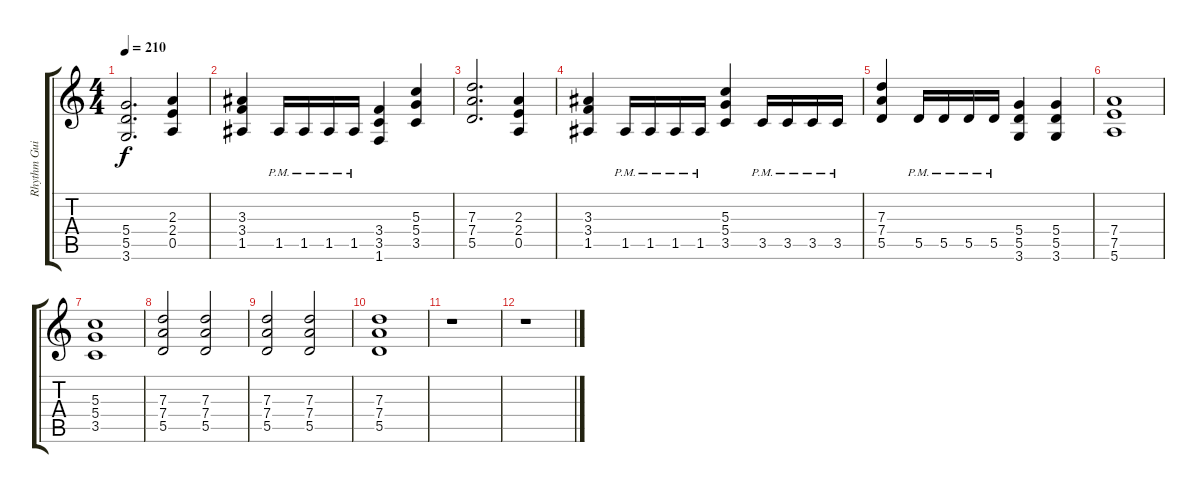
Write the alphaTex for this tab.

\track ("Rhythm Guitar Left" "Rhythm Gui") {instrument distortionguitar}
\staff {score tabs}
\tuning (E4 B3 G3 D3 A2 E2) {hide}
\ts (4 4)
\tempo 210
\clef g2
\ks c
(5.4 5.5 3.6).2{d dy f} (2.3 2.4 0.5).4 |
(3.3 3.4 1.5).4 1.5{pm}.16 1.5{pm}.16 1.5{pm}.16 1.5{pm}.16 (3.4 3.5 1.6).4 (5.3 5.4 3.5).4 |
(7.3 7.4 5.5).2{d} (2.3 2.4 0.5).4 |
(3.3 3.4 1.5).4 1.5{pm}.16 1.5{pm}.16 1.5{pm}.16 1.5{pm}.16 (5.3 5.4 3.5).4 3.5{pm}.16 3.5{pm}.16 3.5{pm}.16 3.5{pm}.16 |
(7.3 7.4 5.5).4 5.5{pm}.16 5.5{pm}.16 5.5{pm}.16 5.5{pm}.16 (5.4 5.5 3.6).4 (5.4 5.5 3.6).4 |
(7.4 7.5 5.6).1 |
(5.3 5.4 3.5).1 |
(7.3 7.4 5.5).2 (7.3 7.4 5.5).2 |
(7.3 7.4 5.5).2 (7.3 7.4 5.5).2 |
(7.3 7.4 5.5).1 |
r.1 |
r.1
